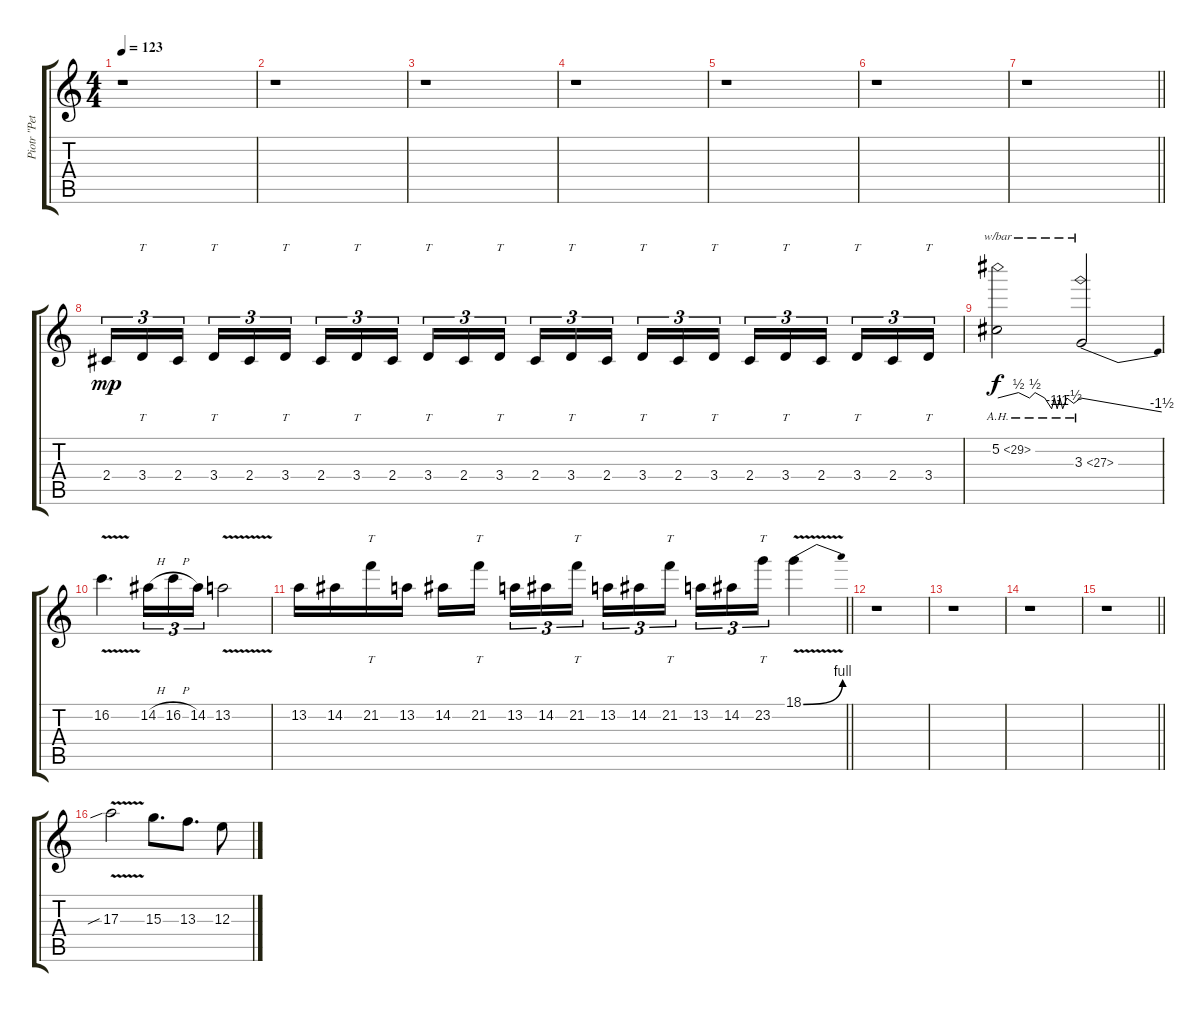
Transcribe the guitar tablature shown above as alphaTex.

\track ("Piotr \"Peter\" Wiwczarek (Lead)" "Piotr \"Pet") {instrument distortionguitar}
\staff {score tabs}
\tuning (Db4 Ab3 E3 B2 Gb2 Db2) {hide}
\ts (4 4)
\tempo 123
\clef g2
\ks c
r.1{dy f} |
r.1 |
r.1 |
r.1 |
r.1 |
r.1 |
\barLineRight lightlight
r.1 |
2.4.16{tu (3 2) dy mp} 3.4.16{tt tu (3 2)} 2.4.16{tu (3 2) beam splitsecondary} 3.4.16{tt tu (3 2)} 2.4.16{tu (3 2)} 3.4.16{tt tu (3 2)} 2.4.16{tu (3 2)} 3.4.16{tt tu (3 2)} 2.4.16{tu (3 2) beam splitsecondary} 3.4.16{tt tu (3 2)} 2.4.16{tu (3 2)} 3.4.16{tt tu (3 2)} 2.4.16{tu (3 2)} 3.4.16{tt tu (3 2)} 2.4.16{tu (3 2) beam splitsecondary} 3.4.16{tt tu (3 2)} 2.4.16{tu (3 2)} 3.4.16{tt tu (3 2)} 2.4.16{tu (3 2)} 3.4.16{tt tu (3 2)} 2.4.16{tu (3 2) beam splitsecondary} 3.4.16{tt tu (3 2)} 2.4.16{tu (3 2)} 3.4.16{tt tu (3 2)} |
5.2{ah 24}.2{tbe (custom default 0 0 15 2 23 0 27 2 34 0 39 -4 41 0 43 -4 45 0 47 -4 50 0 55 -2 60 0) dy f} 3.3{ah 24}.2{tbe (dive default 0 0 60 -6)} |
16.2{v}.4{d} 14.2{h}.16{tu (3 2)} 16.2{h}.16{tu (3 2)} 14.2.16{tu (3 2)} 13.2{v}.2 |
\barLineRight lightlight
13.2.16 14.2.16 21.2.16{tt} 13.2.16 14.2.16 21.2.16{tt beam splitsecondary} 13.2.16{tu (3 2)} 14.2.16{tu (3 2)} 21.2.16{tt tu (3 2)} 13.2.16{tu (3 2)} 14.2.16{tu (3 2)} 21.2.16{tt tu (3 2) beam splitsecondary} 13.2.16{tu (3 2)} 14.2.16{tu (3 2)} 23.2.16{tt tu (3 2)} 18.1{be (bend 0 0 60 4) v}.4 |
r.1 |
r.1 |
r.1 |
\barLineRight lightlight
r.1 |
17.3{v sib}.2 15.3.8{d} 13.3.8{d} 12.3.8
